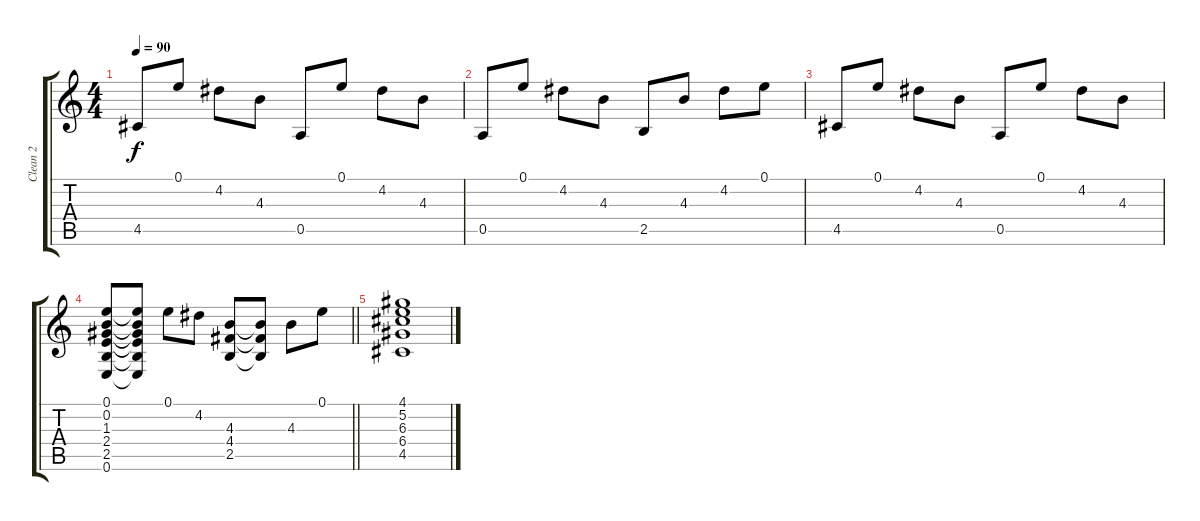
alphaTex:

\track ("Clean 2" "Clean 2") {mute instrument acousticguitarsteel}
\staff {score tabs}
\tuning (E4 B3 G3 D3 A2 E2) {hide}
\ts (4 4)
\tempo 90
\clef g2
\ks c
4.5.8{dy f} 0.1.8 4.2.8 4.3.8 0.5.8 0.1.8 4.2.8 4.3.8 |
0.5.8 0.1.8 4.2.8 4.3.8 2.5.8 4.3.8 4.2.8 0.1.8 |
4.5.8 0.1.8 4.2.8 4.3.8 0.5.8 0.1.8 4.2.8 4.3.8 |
\barLineRight lightlight
(0.1 0.2 1.3 2.4 2.5 0.6).8 (0.1{t} 0.2{t} 1.3{t} 2.4{t} 2.5{t} 0.6{t}).8 0.1.8 4.2.8 (4.3 4.4 2.5).8 (4.3{t} 4.4{t} 2.5{t}).8 4.3.8 0.1.8 |
(4.1 5.2 6.3 6.4 4.5).1
